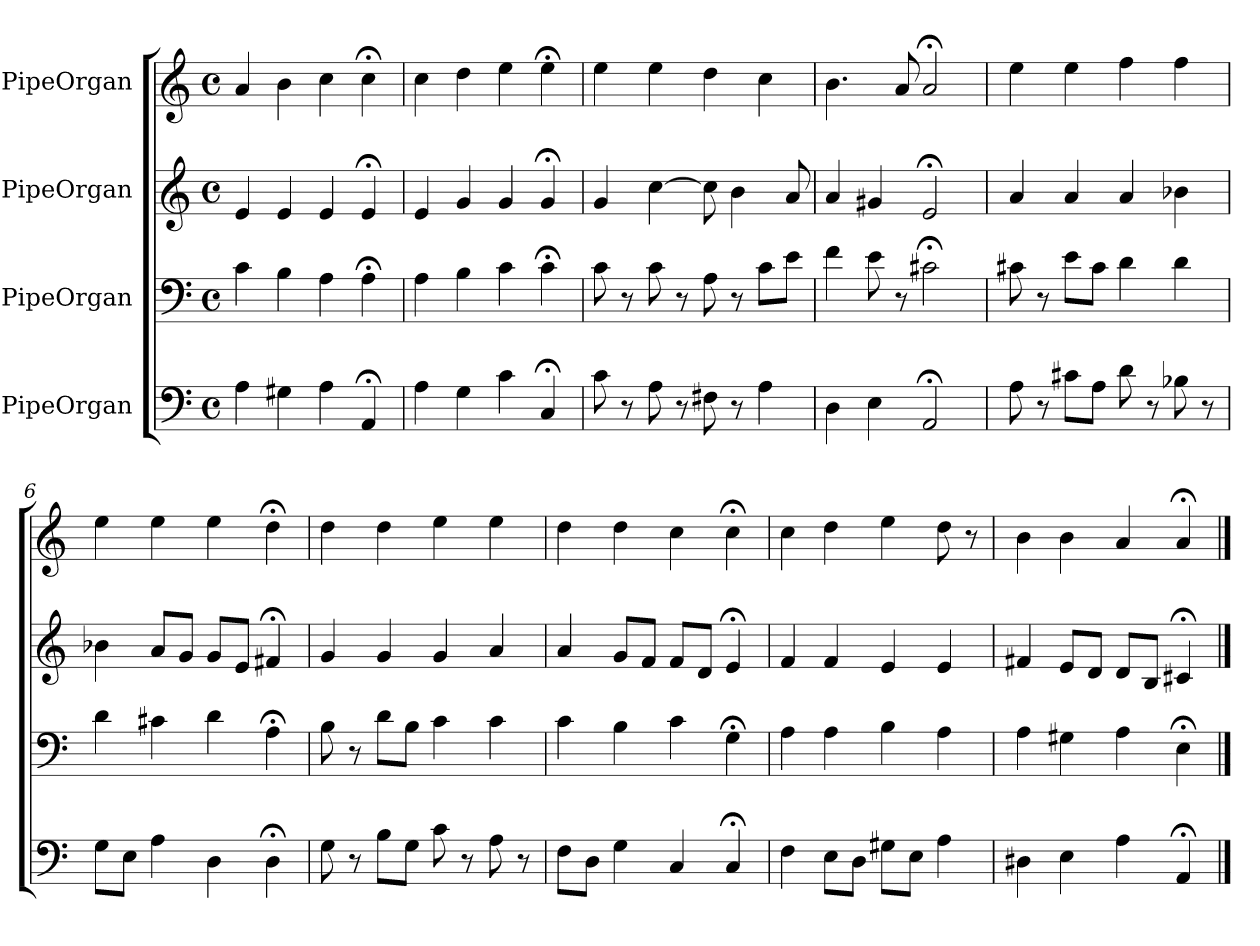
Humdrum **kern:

**kern	**kern	**kern	**kern
*part4	*part3	*part2	*part1
*staff4	*staff3	*staff2	*staff1
*I"PipeOrgan	*I"PipeOrgan	*I"PipeOrgan	*I"PipeOrgan
*clefF4	*clefF4	*clefG2	*clefG2
*k[]	*k[]	*k[]	*k[]
*a:	*a:	*a:	*a:
*M4/4	*M4/4	*M4/4	*M4/4
*met(c)	*met(c)	*met(c)	*met(c)
*MM60	*MM60	*MM60	*MM60
=1	=1	=1	=1
4A	4c	4e	4a
4G#X	4B	4e	4b
4A	4A	4e	4cc
4AA;<	4A;<	4e;<	4cc;<
=2	=2	=2	=2
4A	4A	4e	4cc
4G	4B	4g	4dd
4c	4c	4g	4ee
4C;<	4c;<	4g;<	4ee;<
=3	=3	=3	=3
8c	8c	4g	4ee
8r	8r	.	.
8A	8c	[4cc	4ee
8r	8r	.	.
8F#X	8A	8cc]	4dd
8r	8r	4b	.
4A	8c\L	.	4cc
.	8e\J	8a	.
=4	=4	=4	=4
4D	4f	4a	4.b
4E	8e	4g#X	.
.	8r	.	8a
2AA;<	2c#X;<	2e;<	2a;<
=5	=5	=5	=5
8A	8c#X	4a	4ee
8r	8r	.	.
8c#X\L	8e\L	4a	4ee
8A\J	8c#\J	.	.
8d	4d	4a	4ff
8r	.	.	.
8B-X	4d	4b-X	4ff
8r	.	.	.
=6	=6	=6	=6
8G\L	4d	4b-X	4ee
8E\J	.	.	.
4A	4c#X	8a/L	4ee
.	.	8g/J	.
4D	4d	8g/L	4ee
.	.	8e/J	.
4D;<	4A;<	4f#X;<	4dd;<
=7	=7	=7	=7
8G	8B	4g	4dd
8r	8r	.	.
8B\L	8d\L	4g	4dd
8G\J	8B\J	.	.
8c	4c	4g	4ee
8r	.	.	.
8A	4c	4a	4ee
8r	.	.	.
=8	=8	=8	=8
8F\L	4c	4a	4dd
8D\J	.	.	.
4G	4B	8g/L	4dd
.	.	8f/J	.
4C	4c	8f/L	4cc
.	.	8d/J	.
4C;<	4G;<	4e;<	4cc;<
=9	=9	=9	=9
4F	4A	4f	4cc
8E\L	4A	4f	4dd
8D\J	.	.	.
8G#X\L	4B	4e	4ee
8E\J	.	.	.
4A	4A	4e	8dd
.	.	.	8r
=10	=10	=10	=10
4D#X	4A	4f#X	4b
4E	4G#X	8e/L	4b
.	.	8d/J	.
4A	4A	8d/L	4a
.	.	8B/J	.
4AA;<	4E;<	4c#X;<	4a;<
==	==	==	==
*-	*-	*-	*-
